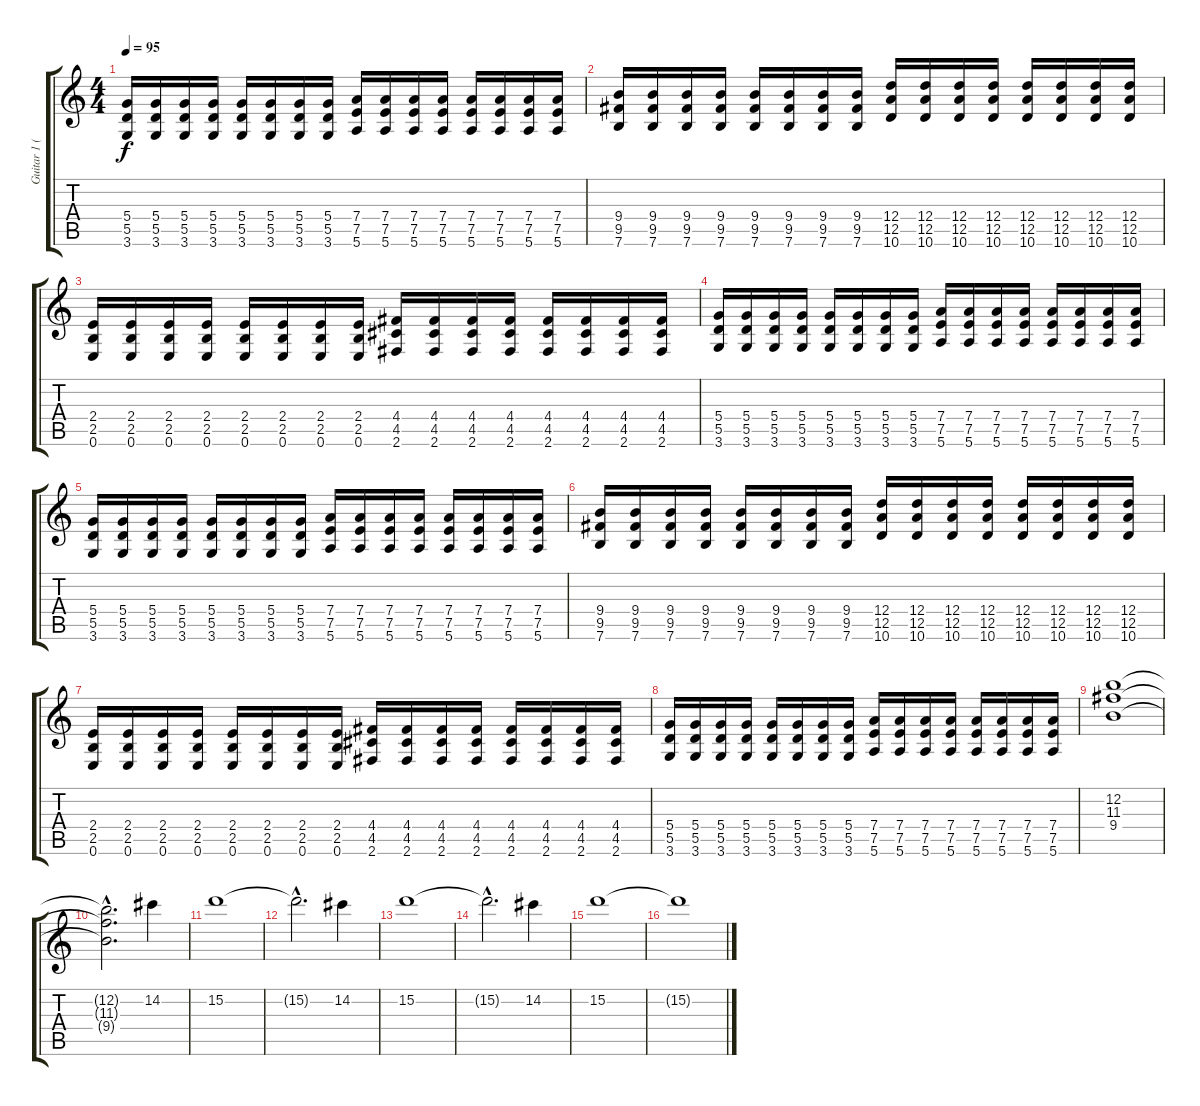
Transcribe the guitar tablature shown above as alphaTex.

\track ("Guitar 1 (Left)" "Guitar 1 (") {instrument distortionguitar}
\staff {score tabs}
\tuning (E4 B3 G3 D3 A2 E2) {hide}
\ts (4 4)
\tempo 95
\clef g2
\ks c
(5.4 5.5 3.6).16{dy f} (5.4 5.5 3.6).16 (5.4 5.5 3.6).16 (5.4 5.5 3.6).16 (5.4 5.5 3.6).16 (5.4 5.5 3.6).16 (5.4 5.5 3.6).16 (5.4 5.5 3.6).16 (7.4 7.5 5.6).16 (7.4 7.5 5.6).16 (7.4 7.5 5.6).16 (7.4 7.5 5.6).16 (7.4 7.5 5.6).16 (7.4 7.5 5.6).16 (7.4 7.5 5.6).16 (7.4 7.5 5.6).16 |
(9.4 9.5 7.6).16 (9.4 9.5 7.6).16 (9.4 9.5 7.6).16 (9.4 9.5 7.6).16 (9.4 9.5 7.6).16 (9.4 9.5 7.6).16 (9.4 9.5 7.6).16 (9.4 9.5 7.6).16 (12.4 12.5 10.6).16 (12.4 12.5 10.6).16 (12.4 12.5 10.6).16 (12.4 12.5 10.6).16 (12.4 12.5 10.6).16 (12.4 12.5 10.6).16 (12.4 12.5 10.6).16 (12.4 12.5 10.6).16 |
(2.4 2.5 0.6).16 (2.4 2.5 0.6).16 (2.4 2.5 0.6).16 (2.4 2.5 0.6).16 (2.4 2.5 0.6).16 (2.4 2.5 0.6).16 (2.4 2.5 0.6).16 (2.4 2.5 0.6).16 (4.4 4.5 2.6).16 (4.4 4.5 2.6).16 (4.4 4.5 2.6).16 (4.4 4.5 2.6).16 (4.4 4.5 2.6).16 (4.4 4.5 2.6).16 (4.4 4.5 2.6).16 (4.4 4.5 2.6).16 |
(5.4 5.5 3.6).16 (5.4 5.5 3.6).16 (5.4 5.5 3.6).16 (5.4 5.5 3.6).16 (5.4 5.5 3.6).16 (5.4 5.5 3.6).16 (5.4 5.5 3.6).16 (5.4 5.5 3.6).16 (7.4 7.5 5.6).16 (7.4 7.5 5.6).16 (7.4 7.5 5.6).16 (7.4 7.5 5.6).16 (7.4 7.5 5.6).16 (7.4 7.5 5.6).16 (7.4 7.5 5.6).16 (7.4 7.5 5.6).16 |
(5.4 5.5 3.6).16 (5.4 5.5 3.6).16 (5.4 5.5 3.6).16 (5.4 5.5 3.6).16 (5.4 5.5 3.6).16 (5.4 5.5 3.6).16 (5.4 5.5 3.6).16 (5.4 5.5 3.6).16 (7.4 7.5 5.6).16 (7.4 7.5 5.6).16 (7.4 7.5 5.6).16 (7.4 7.5 5.6).16 (7.4 7.5 5.6).16 (7.4 7.5 5.6).16 (7.4 7.5 5.6).16 (7.4 7.5 5.6).16 |
(9.4 9.5 7.6).16 (9.4 9.5 7.6).16 (9.4 9.5 7.6).16 (9.4 9.5 7.6).16 (9.4 9.5 7.6).16 (9.4 9.5 7.6).16 (9.4 9.5 7.6).16 (9.4 9.5 7.6).16 (12.4 12.5 10.6).16 (12.4 12.5 10.6).16 (12.4 12.5 10.6).16 (12.4 12.5 10.6).16 (12.4 12.5 10.6).16 (12.4 12.5 10.6).16 (12.4 12.5 10.6).16 (12.4 12.5 10.6).16 |
(2.4 2.5 0.6).16 (2.4 2.5 0.6).16 (2.4 2.5 0.6).16 (2.4 2.5 0.6).16 (2.4 2.5 0.6).16 (2.4 2.5 0.6).16 (2.4 2.5 0.6).16 (2.4 2.5 0.6).16 (4.4 4.5 2.6).16 (4.4 4.5 2.6).16 (4.4 4.5 2.6).16 (4.4 4.5 2.6).16 (4.4 4.5 2.6).16 (4.4 4.5 2.6).16 (4.4 4.5 2.6).16 (4.4 4.5 2.6).16 |
(5.4 5.5 3.6).16 (5.4 5.5 3.6).16 (5.4 5.5 3.6).16 (5.4 5.5 3.6).16 (5.4 5.5 3.6).16 (5.4 5.5 3.6).16 (5.4 5.5 3.6).16 (5.4 5.5 3.6).16 (7.4 7.5 5.6).16 (7.4 7.5 5.6).16 (7.4 7.5 5.6).16 (7.4 7.5 5.6).16 (7.4 7.5 5.6).16 (7.4 7.5 5.6).16 (7.4 7.5 5.6).16 (7.4 7.5 5.6).16 |
(12.2 11.3 9.4).1 |
(12.2{hac t} 11.3{hac t} 9.4{hac t}).2{d} 14.2.4 |
15.2.1 |
15.2{hac t}.2{d} 14.2.4 |
15.2.1 |
15.2{hac t}.2{d} 14.2.4 |
15.2.1 |
15.2{t}.1
